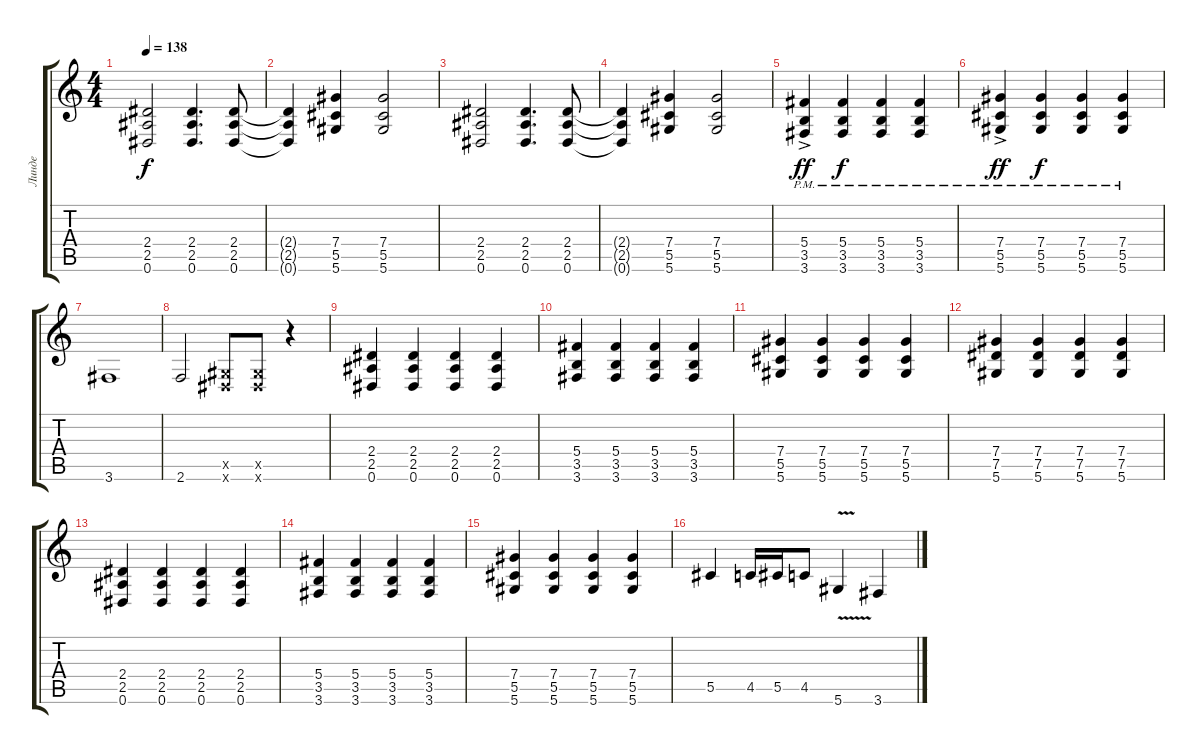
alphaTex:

\track ("Линде" "Линде") {instrument distortionguitar}
\staff {score tabs}
\tuning (Eb4 Bb3 Gb3 Db3 Ab2 Eb2) {hide}
\ts (4 4)
\tempo 138
\clef g2
\ks c
(2.4 2.5 0.6).2{dy f} (2.4 2.5 0.6).4{d} (2.4 2.5 0.6).8 |
(2.4{t} 2.5{t} 0.6{t}).4 (7.4 5.5 5.6).4 (7.4 5.5 5.6).2 |
(2.4 2.5 0.6).2 (2.4 2.5 0.6).4{d} (2.4 2.5 0.6).8 |
(2.4{t} 2.5{t} 0.6{t}).4 (7.4 5.5 5.6).4 (7.4 5.5 5.6).2 |
(5.4{ac pm} 3.5{ac pm} 3.6{ac pm}).4{dy ff} (5.4{pm} 3.5{pm} 3.6{pm}).4{dy f} (5.4{pm} 3.5{pm} 3.6{pm}).4 (5.4{pm} 3.5{pm} 3.6{pm}).4 |
(7.4{ac pm} 5.5{ac pm} 5.6{ac pm}).4{dy ff} (7.4{pm} 5.5{pm} 5.6{pm}).4{dy f} (7.4{pm} 5.5{pm} 5.6{pm}).4 (7.4{pm} 5.5{pm} 5.6{pm}).4 |
3.6.1 |
2.6.2 (0.5{x} 0.6{x}).8 (0.5{x} 0.6{x}).8 r.4 |
(2.4 2.5 0.6).4 (2.4 2.5 0.6).4 (2.4 2.5 0.6).4 (2.4 2.5 0.6).4 |
(5.4 3.5 3.6).4 (5.4 3.5 3.6).4 (5.4 3.5 3.6).4 (5.4 3.5 3.6).4 |
(7.4 5.5 5.6).4 (7.4 5.5 5.6).4 (7.4 5.5 5.6).4 (7.4 5.5 5.6).4 |
(7.4 7.5 5.6).4 (7.4 7.5 5.6).4 (7.4 7.5 5.6).4 (7.4 7.5 5.6).4 |
(2.4 2.5 0.6).4 (2.4 2.5 0.6).4 (2.4 2.5 0.6).4 (2.4 2.5 0.6).4 |
(5.4 3.5 3.6).4 (5.4 3.5 3.6).4 (5.4 3.5 3.6).4 (5.4 3.5 3.6).4 |
(7.4 5.5 5.6).4 (7.4 5.5 5.6).4 (7.4 5.5 5.6).4 (7.4 5.5 5.6).4 |
5.5.4 4.5.16 5.5.16 4.5.8 5.6{v}.4 3.6.4
